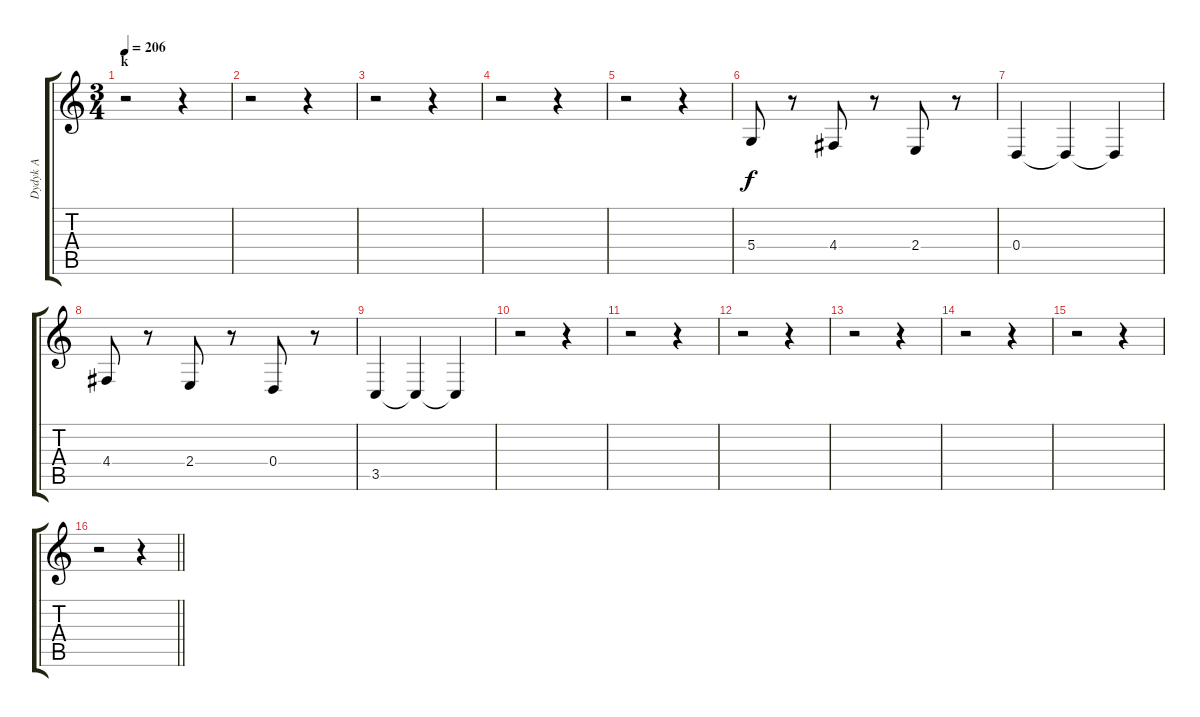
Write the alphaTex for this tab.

\track ("Dydyk A" "Dydyk A") {instrument cello}
\staff {score tabs}
\tuning (E4 B3 G3 D3 A2 E2) {hide}
\ts (3 4)
\section ("" "k")
\tempo 206
\clef g2
\ks c
r.2{dy f} r.4 |
r.2 r.4 |
r.2 r.4 |
r.2 r.4 |
r.2 r.4 |
5.4.8 r.8 4.4.8 r.8 2.4.8 r.8 |
0.4.4 0.4{t}.4 0.4{t}.4 |
4.4.8 r.8 2.4.8 r.8 0.4.8 r.8 |
3.5.4 3.5{t}.4 3.5{t}.4 |
r.2 r.4 |
r.2 r.4 |
r.2 r.4 |
r.2 r.4 |
r.2 r.4 |
r.2 r.4 |
\barLineRight lightlight
r.2 r.4
